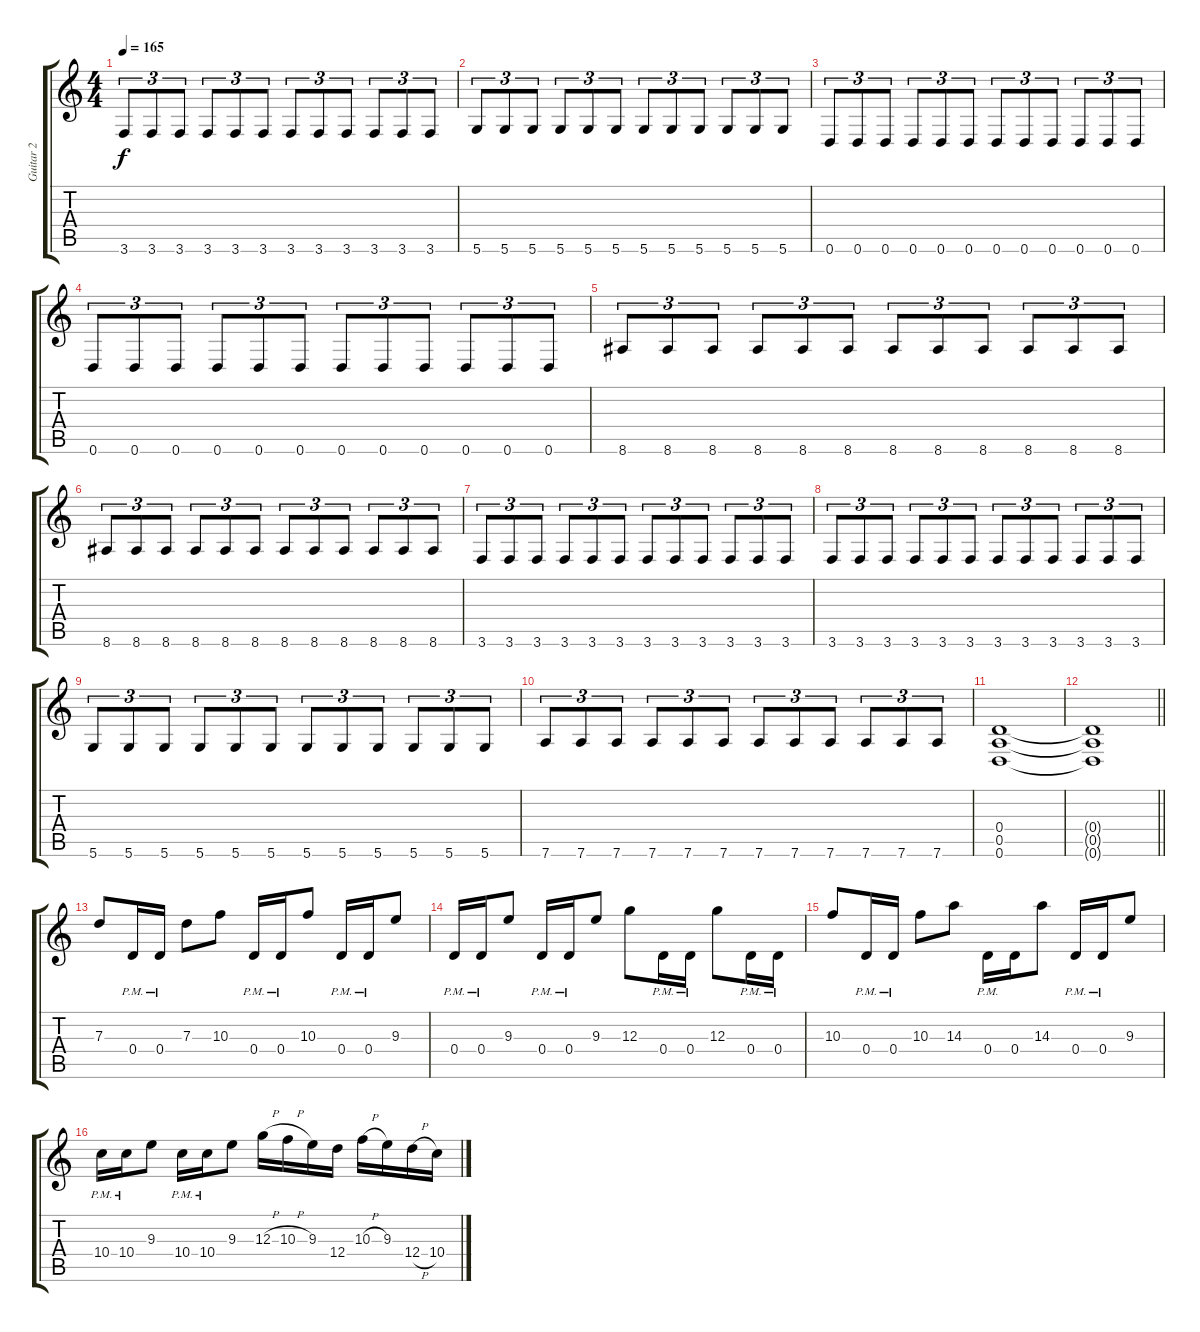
\track ("Guitar 2" "Guitar 2") {instrument distortionguitar}
\staff {score tabs}
\tuning (E4 B3 G3 D3 A2 D2) {hide}
\ts (4 4)
\tempo 165
\clef g2
\ks c
3.6.8{tu (3 2) dy f} 3.6.8{tu (3 2)} 3.6.8{tu (3 2)} 3.6.8{tu (3 2)} 3.6.8{tu (3 2)} 3.6.8{tu (3 2)} 3.6.8{tu (3 2)} 3.6.8{tu (3 2)} 3.6.8{tu (3 2)} 3.6.8{tu (3 2)} 3.6.8{tu (3 2)} 3.6.8{tu (3 2)} |
5.6.8{tu (3 2)} 5.6.8{tu (3 2)} 5.6.8{tu (3 2)} 5.6.8{tu (3 2)} 5.6.8{tu (3 2)} 5.6.8{tu (3 2)} 5.6.8{tu (3 2)} 5.6.8{tu (3 2)} 5.6.8{tu (3 2)} 5.6.8{tu (3 2)} 5.6.8{tu (3 2)} 5.6.8{tu (3 2)} |
0.6.8{tu (3 2)} 0.6.8{tu (3 2)} 0.6.8{tu (3 2)} 0.6.8{tu (3 2)} 0.6.8{tu (3 2)} 0.6.8{tu (3 2)} 0.6.8{tu (3 2)} 0.6.8{tu (3 2)} 0.6.8{tu (3 2)} 0.6.8{tu (3 2)} 0.6.8{tu (3 2)} 0.6.8{tu (3 2)} |
0.6.8{tu (3 2)} 0.6.8{tu (3 2)} 0.6.8{tu (3 2)} 0.6.8{tu (3 2)} 0.6.8{tu (3 2)} 0.6.8{tu (3 2)} 0.6.8{tu (3 2)} 0.6.8{tu (3 2)} 0.6.8{tu (3 2)} 0.6.8{tu (3 2)} 0.6.8{tu (3 2)} 0.6.8{tu (3 2)} |
8.6.8{tu (3 2)} 8.6.8{tu (3 2)} 8.6.8{tu (3 2)} 8.6.8{tu (3 2)} 8.6.8{tu (3 2)} 8.6.8{tu (3 2)} 8.6.8{tu (3 2)} 8.6.8{tu (3 2)} 8.6.8{tu (3 2)} 8.6.8{tu (3 2)} 8.6.8{tu (3 2)} 8.6.8{tu (3 2)} |
8.6.8{tu (3 2)} 8.6.8{tu (3 2)} 8.6.8{tu (3 2)} 8.6.8{tu (3 2)} 8.6.8{tu (3 2)} 8.6.8{tu (3 2)} 8.6.8{tu (3 2)} 8.6.8{tu (3 2)} 8.6.8{tu (3 2)} 8.6.8{tu (3 2)} 8.6.8{tu (3 2)} 8.6.8{tu (3 2)} |
3.6.8{tu (3 2)} 3.6.8{tu (3 2)} 3.6.8{tu (3 2)} 3.6.8{tu (3 2)} 3.6.8{tu (3 2)} 3.6.8{tu (3 2)} 3.6.8{tu (3 2)} 3.6.8{tu (3 2)} 3.6.8{tu (3 2)} 3.6.8{tu (3 2)} 3.6.8{tu (3 2)} 3.6.8{tu (3 2)} |
3.6.8{tu (3 2)} 3.6.8{tu (3 2)} 3.6.8{tu (3 2)} 3.6.8{tu (3 2)} 3.6.8{tu (3 2)} 3.6.8{tu (3 2)} 3.6.8{tu (3 2)} 3.6.8{tu (3 2)} 3.6.8{tu (3 2)} 3.6.8{tu (3 2)} 3.6.8{tu (3 2)} 3.6.8{tu (3 2)} |
5.6.8{tu (3 2)} 5.6.8{tu (3 2)} 5.6.8{tu (3 2)} 5.6.8{tu (3 2)} 5.6.8{tu (3 2)} 5.6.8{tu (3 2)} 5.6.8{tu (3 2)} 5.6.8{tu (3 2)} 5.6.8{tu (3 2)} 5.6.8{tu (3 2)} 5.6.8{tu (3 2)} 5.6.8{tu (3 2)} |
7.6.8{tu (3 2)} 7.6.8{tu (3 2)} 7.6.8{tu (3 2)} 7.6.8{tu (3 2)} 7.6.8{tu (3 2)} 7.6.8{tu (3 2)} 7.6.8{tu (3 2)} 7.6.8{tu (3 2)} 7.6.8{tu (3 2)} 7.6.8{tu (3 2)} 7.6.8{tu (3 2)} 7.6.8{tu (3 2)} |
(0.4 0.5 0.6).1 |
\barLineRight lightlight
(0.4{t} 0.5{t} 0.6{t}).1 |
7.3.8{volume 12} 0.4{pm}.16 0.4{pm}.16 7.3.8 10.3.8 0.4{pm}.16 0.4{pm}.16 10.3.8 0.4{pm}.16 0.4{pm}.16 9.3.8 |
0.4{pm}.16 0.4{pm}.16 9.3.8 0.4{pm}.16 0.4{pm}.16 9.3.8 12.3.8 0.4{pm}.16 0.4{pm}.16 12.3.8 0.4{pm}.16 0.4{pm}.16 |
10.3.8 0.4{pm}.16 0.4{pm}.16 10.3.8 14.3.8 0.4{pm}.16 0.4.16 14.3.8 0.4{pm}.16 0.4{pm}.16 9.3.8 |
10.4{pm}.16 10.4{pm}.16 9.3.8 10.4{pm}.16 10.4{pm}.16 9.3.8 12.3{h}.16 10.3{h}.16 9.3.16 12.4.16 10.3{h}.16 9.3.16 12.4{h}.16 10.4.16
